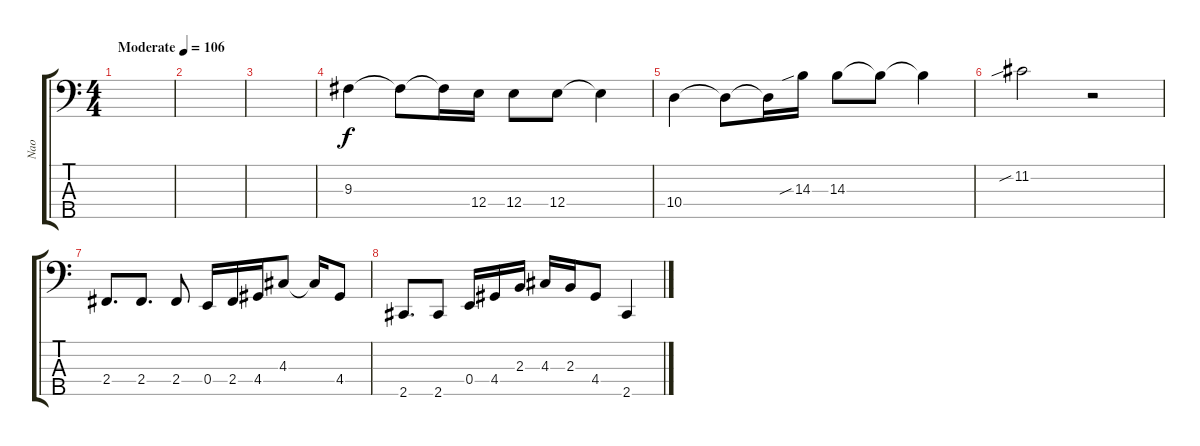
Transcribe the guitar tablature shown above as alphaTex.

\track ("Nao" "Nao") {instrument electricbassfinger}
\staff {score tabs}
\tuning (G2 D2 A1 E1 B0) {hide}
\ts (4 4)
\tempo (106 "Moderate")
\clef f4
\ks c
|
|
|
9.3.4 9.3{t}.8 9.3{t}.16 12.4.16 12.4.8 12.4.8 12.4{t}.4 |
10.4.4 10.4{t}.8 10.4{t}.16 14.3{sib}.16 14.3.8 14.3{t}.8 14.3{t}.4 |
11.2{sib}.2 r.2 |
2.4.8{d} 2.4.8{d} 2.4.8 0.4.16 2.4.16 4.4.16 4.3.8 4.3{t}.16 4.4.8 |
2.5.8{d} 2.5.8 0.4.16 4.4.16 2.3.16 4.3.16 2.3.16 4.4.8 2.5.4
